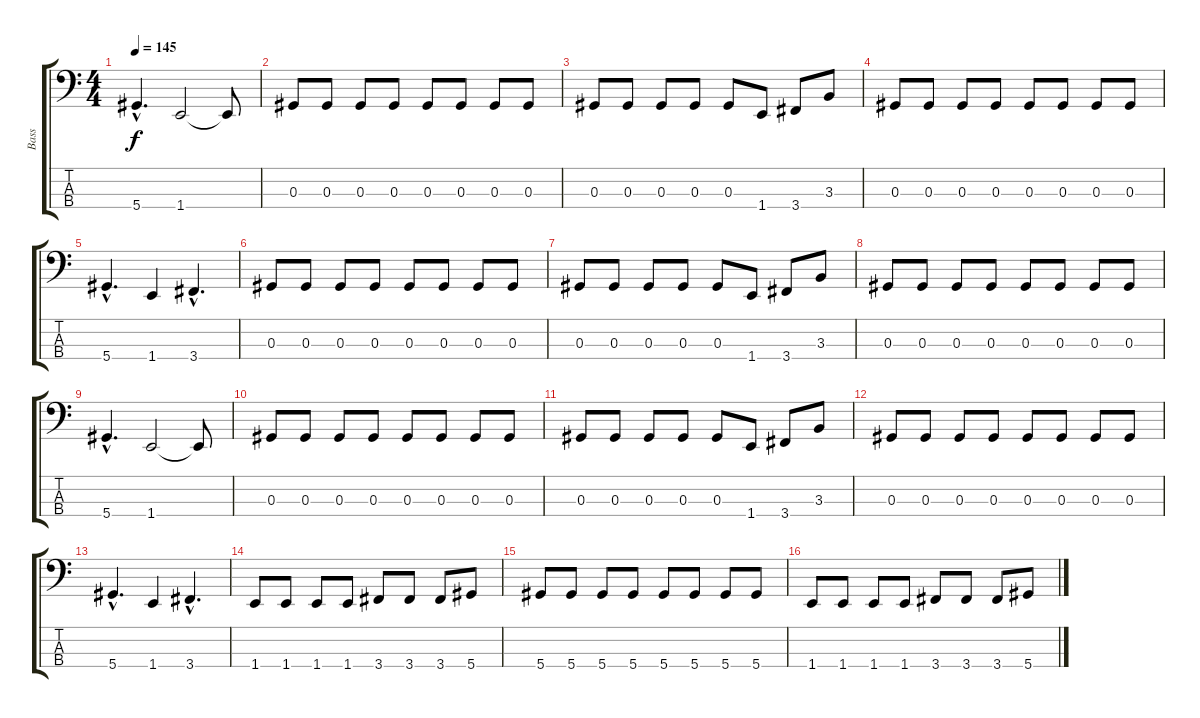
\track ("Bass" "Bass") {instrument electricbassfinger}
\staff {score tabs}
\tuning (Gb2 Db2 Ab1 Eb1) {hide}
\ts (4 4)
\tempo 145
\clef f4
\ks c
5.4{hac}.4{d dy f} 1.4.2 1.4{t}.8 |
0.3.8 0.3.8 0.3.8 0.3.8 0.3.8 0.3.8 0.3.8 0.3.8 |
0.3.8 0.3.8 0.3.8 0.3.8 0.3.8 1.4.8 3.4.8 3.3.8 |
0.3.8 0.3.8 0.3.8 0.3.8 0.3.8 0.3.8 0.3.8 0.3.8 |
5.4{hac}.4{d} 1.4.4 3.4{hac}.4{d} |
0.3.8 0.3.8 0.3.8 0.3.8 0.3.8 0.3.8 0.3.8 0.3.8 |
0.3.8 0.3.8 0.3.8 0.3.8 0.3.8 1.4.8 3.4.8 3.3.8 |
0.3.8 0.3.8 0.3.8 0.3.8 0.3.8 0.3.8 0.3.8 0.3.8 |
5.4{hac}.4{d} 1.4.2 1.4{t}.8 |
0.3.8 0.3.8 0.3.8 0.3.8 0.3.8 0.3.8 0.3.8 0.3.8 |
0.3.8 0.3.8 0.3.8 0.3.8 0.3.8 1.4.8 3.4.8 3.3.8 |
0.3.8 0.3.8 0.3.8 0.3.8 0.3.8 0.3.8 0.3.8 0.3.8 |
5.4{hac}.4{d} 1.4.4 3.4{hac}.4{d} |
1.4.8 1.4.8 1.4.8 1.4.8 3.4.8 3.4.8 3.4.8 5.4.8 |
5.4.8 5.4.8 5.4.8 5.4.8 5.4.8 5.4.8 5.4.8 5.4.8 |
1.4.8 1.4.8 1.4.8 1.4.8 3.4.8 3.4.8 3.4.8 5.4.8
